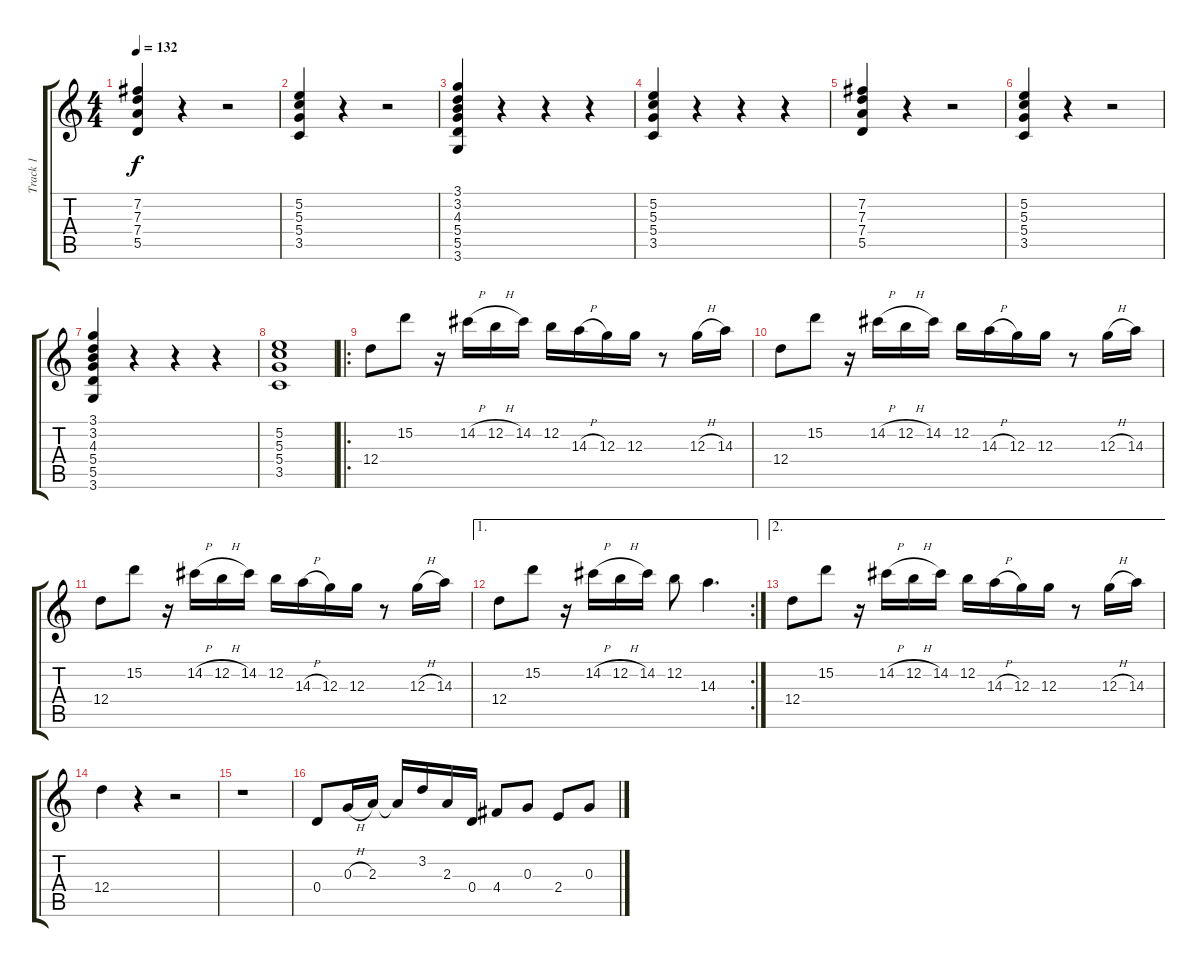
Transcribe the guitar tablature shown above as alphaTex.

\track ("Track 1" "Track 1") {instrument acousticguitarsteel}
\staff {score tabs}
\tuning (E4 B3 G3 D3 A2 E2) {hide}
\ts (4 4)
\tempo 132
\clef g2
\ks c
(7.2 7.3 7.4 5.5).4{dy f} r.4 r.2 |
(5.2 5.3 5.4 3.5).4 r.4 r.2 |
(3.1 3.2 4.3 5.4 5.5 3.6).4 r.4 r.4 r.4 |
(5.2 5.3 5.4 3.5).4 r.4 r.4 r.4 |
(7.2 7.3 7.4 5.5).4 r.4 r.2 |
(5.2 5.3 5.4 3.5).4 r.4 r.2 |
(3.1 3.2 4.3 5.4 5.5 3.6).4 r.4 r.4 r.4 |
(5.2 5.3 5.4 3.5).1 |
\ro
12.4.8 15.2.8 r.16 14.2{h}.16 12.2{h}.16 14.2.16 12.2.16 14.3{h}.16 12.3.16 12.3.16 r.8 12.3{h}.16 14.3.16 |
12.4.8 15.2.8 r.16 14.2{h}.16 12.2{h}.16 14.2.16 12.2.16 14.3{h}.16 12.3.16 12.3.16 r.8 12.3{h}.16 14.3.16 |
12.4.8 15.2.8 r.16 14.2{h}.16 12.2{h}.16 14.2.16 12.2.16 14.3{h}.16 12.3.16 12.3.16 r.8 12.3{h}.16 14.3.16 |
\ae 1
\rc 2
12.4.8 15.2.8 r.16 14.2{h}.16 12.2{h}.16 14.2.16 12.2.8 14.3.4{d} |
\ae 2
12.4.8 15.2.8 r.16 14.2{h}.16 12.2{h}.16 14.2.16 12.2.16 14.3{h}.16 12.3.16 12.3.16 r.8 12.3{h}.16 14.3.16 |
12.4.4 r.4 r.2 |
r.1 |
0.4.8 0.3{h}.16 2.3.16 2.3{t}.16 3.2.16 2.3.16 0.4.16 4.4.8 0.3.8 2.4.8 0.3.8
